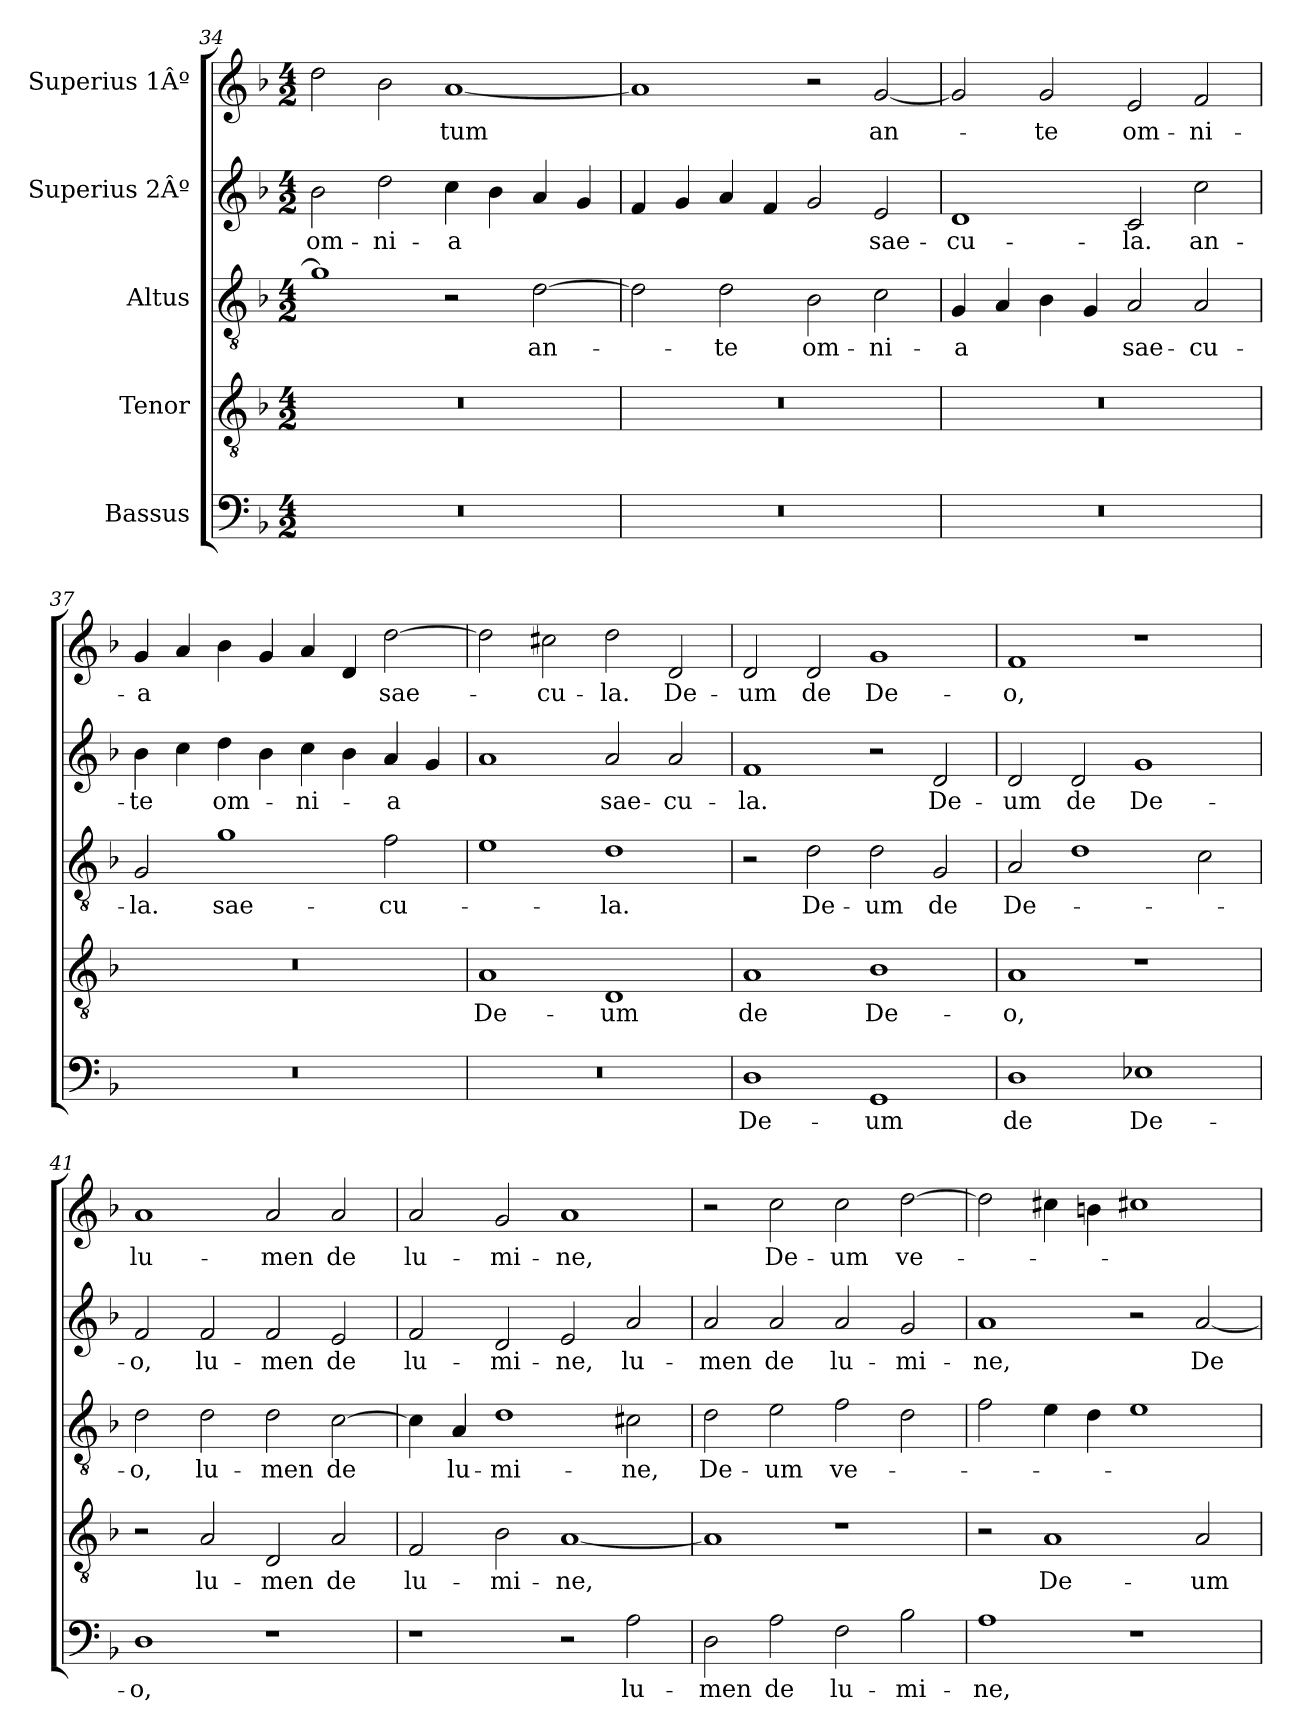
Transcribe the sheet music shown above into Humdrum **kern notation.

**kern	**text	**kern	**text	**kern	**text	**kern	**text	**kern	**text
*part5	*part5	*part4	*part4	*part3	*part3	*part2	*part2	*part1	*part1
*staff5	*staff5	*staff4	*staff4	*staff3	*staff3	*staff2	*staff2	*staff1	*staff1
*I"Bassus	*	*I"Tenor	*	*I"Altus	*	*I"Superius 2Âº	*	*I"Superius 1Âº	*
*clefF4	*	*clefGv2	*	*clefGv2	*	*clefG2	*	*clefG2	*
*k[b-]	*	*k[b-]	*	*k[b-]	*	*k[b-]	*	*k[b-]	*
*M4/2	*	*M4/2	*	*M4/2	*	*M4/2	*	*M4/2	*
=34	=34	=34	=34	=34	=34	=34	=34	=34	=34
0r	.	0r	.	1g\]	.	2b-\	om-	2dd\	.
.	.	.	.	.	.	2dd\	-ni-	2b-\	.
.	.	.	.	2r	.	4cc\	-a	[1a/	-tum
.	.	.	.	.	.	4b-\	.	.	.
.	.	.	.	[2d\	an-	4a/	.	.	.
.	.	.	.	.	.	4g/	.	.	.
=35	=35	=35	=35	=35	=35	=35	=35	=35	=35
0r	.	0r	.	2d\]	.	4f/	.	1a/]	.
.	.	.	.	.	.	4g/	.	.	.
.	.	.	.	2d\	-te	4a/	.	.	.
.	.	.	.	.	.	4f/	.	.	.
.	.	.	.	2B-\	om-	2g/	.	2r	.
.	.	.	.	2c\	-ni-	2e/	sae-	[2g/	an-
=36	=36	=36	=36	=36	=36	=36	=36	=36	=36
0r	.	0r	.	4G/	-a	1d/	-cu-	2g/]	.
.	.	.	.	4A/	.	.	.	.	.
.	.	.	.	4B-\	.	.	.	2g/	-te
.	.	.	.	4G/	.	.	.	.	.
.	.	.	.	2A/	sae-	2c/	-la.	2e/	om-
.	.	.	.	2A/	-cu-	2cc\	an-	2f/	-ni-
=37	=37	=37	=37	=37	=37	=37	=37	=37	=37
0r	.	0r	.	2G/	-la.	4b-\	-te	4g/	-a
.	.	.	.	.	.	4cc\	.	4a/	.
.	.	.	.	1g\	sae-	4dd\	om-	4b-\	.
.	.	.	.	.	.	4b-\	.	4g/	.
.	.	.	.	.	.	4cc\	-ni-	4a/	.
.	.	.	.	.	.	4b-\	.	4d/	.
.	.	.	.	2f\	-cu-	4a/	-a	[2dd\	sae-
.	.	.	.	.	.	4g/	.	.	.
=38	=38	=38	=38	=38	=38	=38	=38	=38	=38
0r	.	1A/	De-	1e\	.	1a/	.	2dd\]	.
.	.	.	.	.	.	.	.	2cc#X\	-cu-
.	.	1D/	-um	1d\	-la.	2a/	sae-	2dd\	-la.
.	.	.	.	.	.	2a/	-cu-	2d/	De-
=39	=39	=39	=39	=39	=39	=39	=39	=39	=39
1D\	De-	1A/	de	2r	.	1f/	-la.	2d/	-um
.	.	.	.	2d\	De-	.	.	2d/	de
1GG/	-um	1B-\	De-	2d\	-um	2r	.	1g/	De-
.	.	.	.	2G/	de	2d/	De-	.	.
=40	=40	=40	=40	=40	=40	=40	=40	=40	=40
1D\	de	1A/	-o,	2A/	De-	2d/	-um	1f/	-o,
.	.	.	.	1d\	.	2d/	de	.	.
1E-X\	De-	1r	.	.	.	1g/	De-	1r	.
.	.	.	.	2c\	.	.	.	.	.
=41	=41	=41	=41	=41	=41	=41	=41	=41	=41
1D\	-o,	2r	.	2d\	-o,	2f/	-o,	1a/	lu-
.	.	2A/	lu-	2d\	lu-	2f/	lu-	.	.
1r	.	2D/	-men	2d\	-men	2f/	-men	2a/	-men
.	.	2A/	de	[2c\	de	2e/	de	2a/	de
=42	=42	=42	=42	=42	=42	=42	=42	=42	=42
1r	.	2F/	lu-	4c\]	.	2f/	lu-	2a/	lu-
.	.	.	.	4A/	lu-	.	.	.	.
.	.	2B-\	-mi-	1d\	-mi-	2d/	-mi-	2g/	-mi-
2r	.	[1A/	-ne,	.	.	2e/	-ne,	1a/	-ne,
2A\	lu-	.	.	2c#X\	-ne,	2a/	lu-	.	.
=43	=43	=43	=43	=43	=43	=43	=43	=43	=43
2D\	-men	1A/]	.	2d\	De-	2a/	-men	2r	.
2A\	de	.	.	2e\	-um	2a/	de	2cc\	De-
2F\	lu-	1r	.	2f\	ve-	2a/	lu-	2cc\	-um
2B-\	-mi-	.	.	2d\	.	2g/	-mi-	[2dd\	ve-
=44	=44	=44	=44	=44	=44	=44	=44	=44	=44
1A\	-ne,	2r	.	2f\	.	1a/	-ne,	2dd\]	.
.	.	1A/	De-	4e\	.	.	.	4cc#X\	.
.	.	.	.	4d\	.	.	.	4bn\	.
1r	.	.	.	1e\	.	2r	.	1cc#X\	.
.	.	2A/	-um	.	.	[2a/	De-	.	.
=	=	=	=	=	=	=	=	=	=
*-	*-	*-	*-	*-	*-	*-	*-	*-	*-
